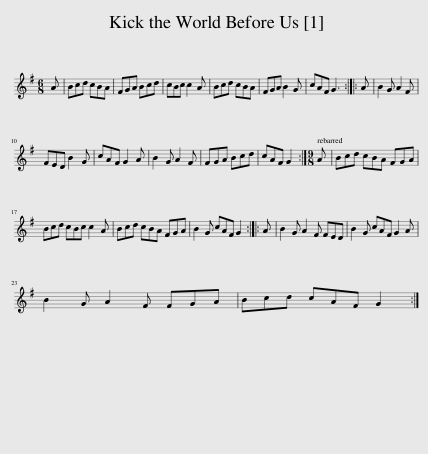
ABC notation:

X:1
L:1/8
M:6/8
I:linebreak $
K:G
V:1 treble
V:1
 A | Bcd cBA | FGA Bcd | cBc c2 A | Bcd cBA | %5
 FGA B2 G | cAF G3 :: A | B2 G A2 F |$ FED B2 G | %10
 cAF G2 A | B2 G A2 F | FGA Bcd | cAF G2 :|[M:9/8] A | %15
 Bcd cBA FGA |$ Bcd cBc c2 A | Bcd cBA FGA | B2 G cAF G2 :: A | %20
 B2 G A2 F FED | B2 G cAF G2 A |$ B2 G A2 F FGA | Bcd cAF G2 :| %24
